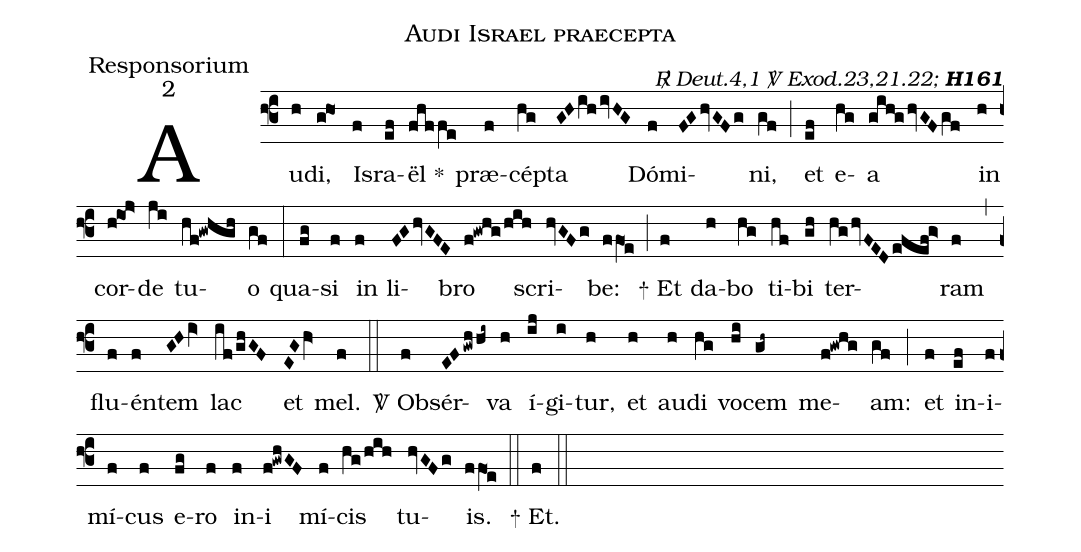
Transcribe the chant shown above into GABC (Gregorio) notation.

name:Audi Israel praecepta;
office-part:Responsorium;
mode:2;
commentary:{\itshape\mdseries \Rbar\ Deut.4,1 \Vbar\ Exod.23,21.22;\/} {\bfseries H161};
%%
(f3) Au(h)di,(g@ho1) Is(f)ra(ef)ël <sp>*</sp>(fhffe) præ(f)cé(hg)pta(GHihivHG) Dó(f)mi(FGhvGFg)ni,(gf) (;)
et(ef) e(hg)a(gih@ghvGFgf) in(h) cor(h!io1!j>)de(ji) tu(hf@gwhgh)o(gf) (:)
qua(fg)si(f) in(f) li(FGhvGFE)bro(f@gwhg/hih) scri(hvGFg)be:(ffO1e) (;)
<sp>+</sp> Et(f) da(h)bo(hg) ti(hf)bi(gh) ter(hghvFEDefef!g>)ram(f) (,)
flu(f)én(f)tem(GHi>V) lac(if/ghGF) et(EGh>V) mel.(f) (::)
<sp>V/</sp> Ob(f)sér(EFgwhhi~)va(h) í(ij)gi(i)tur,(h) et(h) au(h)di(hg) vo(hi)cem(gh~) me(f@gwhg)am:(gf) (;)
et(f) in(ef)i(f)mí(f)cus(f) e(fg)ro(f) in(f)i(f!gwhGF) mí(f)cis(hg/hih) tu(hvGFg)is.(ffO1e) (::)
<sp>+</sp> Et.(f) (::)
